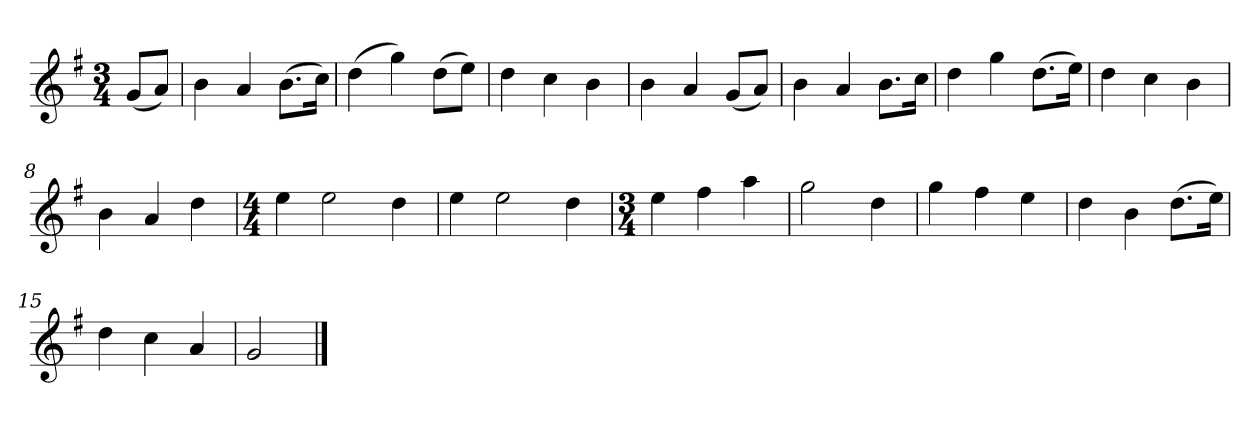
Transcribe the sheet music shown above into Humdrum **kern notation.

**kern
*part1
*staff1
*k[f#]
*M3/4
*MM120
=
(8gL
8aJ)
=1
4b
4a
(8.bL
16ccJk)
=2
(4dd
4gg)
(8ddL
8eeJ)
=3
4dd
4cc
4b
=4
4b
4a
(8gL
8aJ)
=5
4b
4a
8.bL
16ccJk
=6
4dd
4gg
(8.ddL
16eeJk)
=7
4dd
4cc
4b
=8
4b
4a
4dd
=9
*M4/4
4ee
2ee
4dd
=10
4ee
2ee
4dd
=11
*M3/4
4ee
4ff#
4aa
=12h
2gg
4dd
=13
4gg
4ff#
4ee
=14h
4dd
4b
(8.ddL
16eeJk)
=15
4dd
4cc
4a
=16
2g
==
*-
